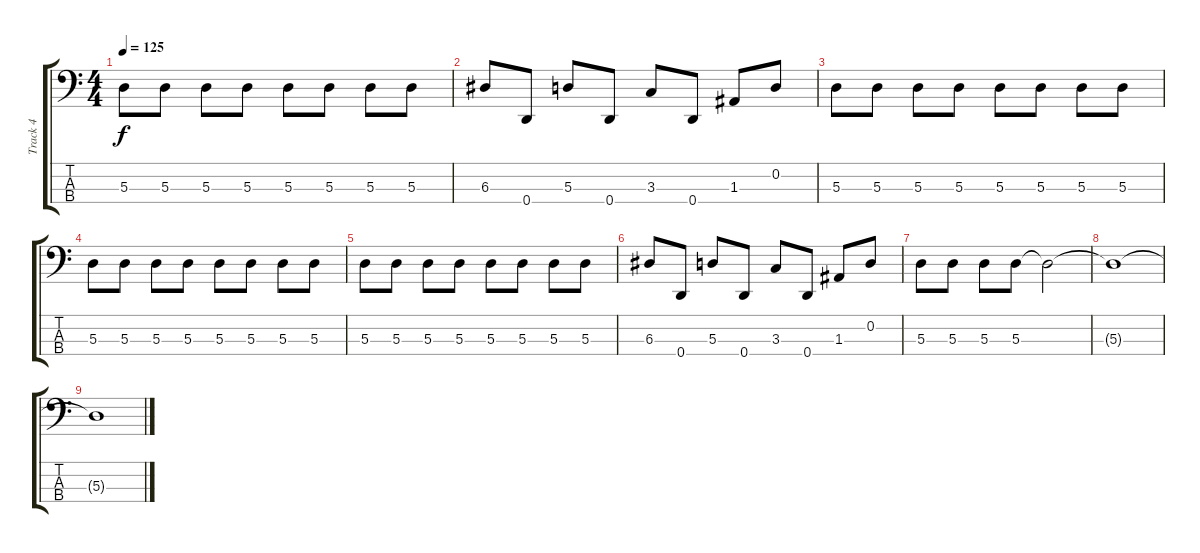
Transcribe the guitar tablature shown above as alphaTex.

\track ("Track 4" "Track 4") {instrument electricbassfinger}
\staff {score tabs}
\tuning (G2 D2 A1 D1) {hide}
\ts (4 4)
\tempo 125
\clef f4
\ks c
5.3.8{dy f} 5.3.8 5.3.8 5.3.8 5.3.8 5.3.8 5.3.8 5.3.8 |
6.3.8 0.4.8 5.3.8 0.4.8 3.3.8 0.4.8 1.3.8 0.2.8 |
5.3.8 5.3.8 5.3.8 5.3.8 5.3.8 5.3.8 5.3.8 5.3.8 |
5.3.8 5.3.8 5.3.8 5.3.8 5.3.8 5.3.8 5.3.8 5.3.8 |
5.3.8 5.3.8 5.3.8 5.3.8 5.3.8 5.3.8 5.3.8 5.3.8 |
6.3.8 0.4.8 5.3.8 0.4.8 3.3.8 0.4.8 1.3.8 0.2.8 |
5.3.8 5.3.8 5.3.8 5.3.8 5.3{t}.2 |
5.3{t}.1{volume 0} |
5.3{t}.1
